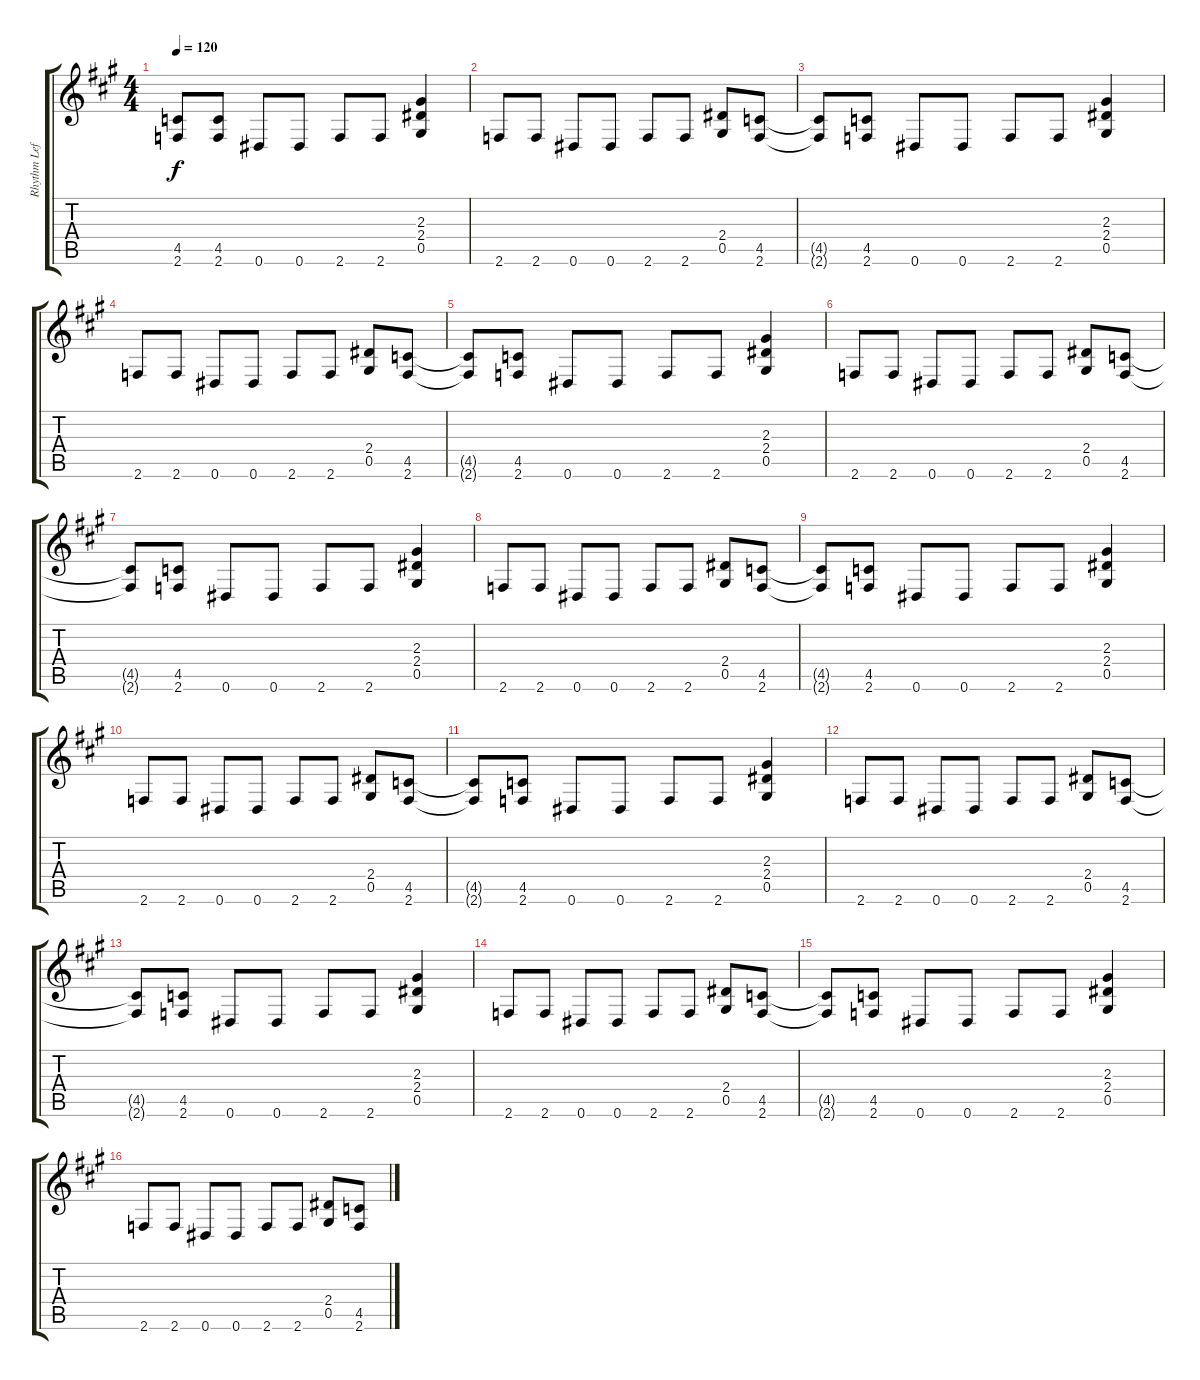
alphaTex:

\track ("Rhythm Left" "Rhythm Lef") {instrument distortionguitar}
\staff {score tabs}
\tuning (Eb4 Bb3 Gb3 Db3 Ab2 Eb2) {hide}
\ts (4 4)
\tempo 120
\clef g2
\ks a
(4.5{t} 2.6{t}).8{dy f} (4.5 2.6).8 0.6.8 0.6.8 2.6.8 2.6.8 (2.3 2.4 0.5).4 |
2.6.8 2.6.8 0.6.8 0.6.8 2.6.8 2.6.8 (2.4 0.5).8 (4.5 2.6).8 |
(4.5{t} 2.6{t}).8 (4.5 2.6).8 0.6.8 0.6.8 2.6.8 2.6.8 (2.3 2.4 0.5).4 |
2.6.8 2.6.8 0.6.8 0.6.8 2.6.8 2.6.8 (2.4 0.5).8 (4.5 2.6).8 |
(4.5{t} 2.6{t}).8 (4.5 2.6).8 0.6.8 0.6.8 2.6.8 2.6.8 (2.3 2.4 0.5).4 |
2.6.8 2.6.8 0.6.8 0.6.8 2.6.8 2.6.8 (2.4 0.5).8 (4.5 2.6).8 |
(4.5{t} 2.6{t}).8 (4.5 2.6).8 0.6.8 0.6.8 2.6.8 2.6.8 (2.3 2.4 0.5).4 |
2.6.8 2.6.8 0.6.8 0.6.8 2.6.8 2.6.8 (2.4 0.5).8 (4.5 2.6).8 |
(4.5{t} 2.6{t}).8 (4.5 2.6).8 0.6.8 0.6.8 2.6.8 2.6.8 (2.3 2.4 0.5).4 |
2.6.8 2.6.8 0.6.8 0.6.8 2.6.8 2.6.8 (2.4 0.5).8 (4.5 2.6).8 |
(4.5{t} 2.6{t}).8 (4.5 2.6).8 0.6.8 0.6.8 2.6.8 2.6.8 (2.3 2.4 0.5).4 |
2.6.8 2.6.8 0.6.8 0.6.8 2.6.8 2.6.8 (2.4 0.5).8 (4.5 2.6).8 |
(4.5{t} 2.6{t}).8 (4.5 2.6).8 0.6.8 0.6.8 2.6.8 2.6.8 (2.3 2.4 0.5).4 |
2.6.8 2.6.8 0.6.8 0.6.8 2.6.8 2.6.8 (2.4 0.5).8 (4.5 2.6).8 |
(4.5{t} 2.6{t}).8 (4.5 2.6).8 0.6.8 0.6.8 2.6.8 2.6.8 (2.3 2.4 0.5).4 |
2.6.8 2.6.8 0.6.8 0.6.8 2.6.8 2.6.8 (2.4 0.5).8 (4.5 2.6).8
